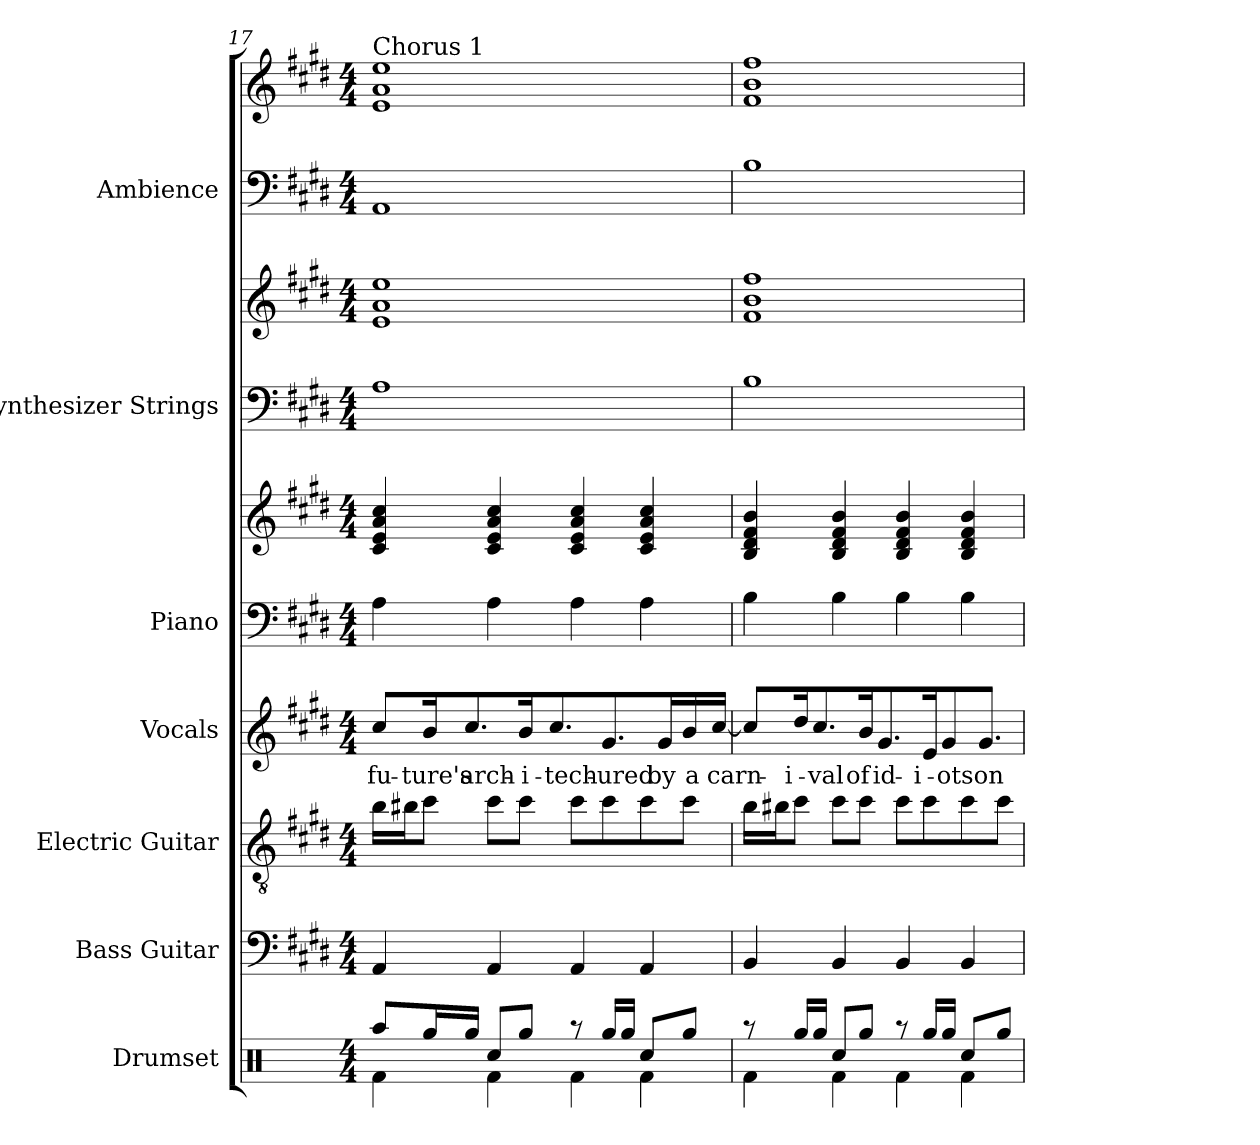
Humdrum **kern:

**kern	**kern	**kern	**kern	**text	**kern	**kern	**kern	**kern	**kern	**kern
*part7	*part6	*part5	*part4	*part4	*part3	*part3	*part2	*part2	*part1	*part1
*staff10	*staff9	*staff8	*staff7	*staff7	*staff6	*staff5	*staff4	*staff3	*staff2	*staff1
*I"Drumset	*I"Bass Guitar	*I"Electric Guitar	*I"Vocals	*	*I"Piano	*	*I"Synthesizer Strings	*	*I"Ambience	*
*I'D. Set	*I'B. Guit.	*I'E. Guit.	*I'Voc.	*	*I'Pno.	*	*I'Syn. Str.	*	*I'Amb.	*
*clefX	*clefF4	*clefGv2	*clefG2	*	*clefF4	*clefG2	*clefF4	*clefG2	*clefF4	*clefG2
*	*ITrd7c12	*	*	*	*	*	*	*	*	*
*k[]	*k[f#c#g#d#]	*k[f#c#g#d#]	*k[f#c#g#d#]	*	*k[f#c#g#d#]	*k[f#c#g#d#]	*k[f#c#g#d#]	*k[f#c#g#d#]	*k[f#c#g#d#]	*k[f#c#g#d#]
*M4/4	*M4/4	*M4/4	*M4/4	*	*M4/4	*M4/4	*M4/4	*M4/4	*M4/4	*M4/4
=17	=17	=17	=17	=17	=17	=17	=17	=17	=17	=17
*^	*	*	*	*	*	*	*	*	*	*
!	!	!	!	!	!	!	!	!	!	!	!LO:TX:a:t=Chorus 1
!	!	!	!	!	!LO:LY:b	!	!	!	!	!	!
8Raa/L	4Rf\	4AAA/	16b\LL	8cc#/L	fu-	4A\	4c#/ 4e/ 4a/ 4cc#/	1A	1e 1a 1ee	1AA	1e 1a 1ee
.	.	.	16b#X\J	.	.	.	.	.	.	.	.
!	!	!	!	!	!LO:LY:b	!	!	!	!	!	!
16Rgg/L	.	.	8cc#\J	16b/K	-ture's	.	.	.	.	.	.
!	!	!	!	!	!LO:LY:b	!	!	!	!	!	!
16Rgg/JJ	.	.	.	8.cc#/	arch-	.	.	.	.	.	.
8Rcc/L	4Rf\	4AAA/	8cc#\L	.	.	4A\	4c#/ 4e/ 4a/ 4cc#/	.	.	.	.
!	!	!	!	!	!LO:LY:b	!	!	!	!	!	!
8Rgg/J	.	.	8cc#\J	16b/K	-i-	.	.	.	.	.	.
!	!	!	!	!	!LO:LY:b	!	!	!	!	!	!
.	.	.	.	8.cc#/	-tech-	.	.	.	.	.	.
8r	4Rf\	4AAA/	8cc#\L	.	.	4A\	4c#/ 4e/ 4a/ 4cc#/	.	.	.	.
!	!	!	!	!	!LO:LY:b	!	!	!	!	!	!
16Rgg/LL	.	.	8cc#\	8.g#/	-ured	.	.	.	.	.	.
16Rgg/JJ	.	.	.	.	.	.	.	.	.	.	.
8Rcc/L	4Rf\	4AAA/	8cc#\	.	.	4A\	4c#/ 4e/ 4a/ 4cc#/	.	.	.	.
!	!	!	!	!	!LO:LY:b	!	!	!	!	!	!
.	.	.	.	16g#/L	by	.	.	.	.	.	.
!	!	!	!	!	!LO:LY:b	!	!	!	!	!	!
8Rgg/J	.	.	8cc#\J	16b/	a	.	.	.	.	.	.
!	!	!	!	!	!LO:LY:b	!	!	!	!	!	!
.	.	.	.	[16cc#/JJ	carn-	.	.	.	.	.	.
!!LO:PB:g=z
=18	=18	=18	=18	=18	=18	=18	=18	=18	=18	=18	=18
8r	4Rf\	4BBB/	16b\LL	8cc#/L]	.	4B\	4B/ 4d#/ 4f#/ 4b/	1B	1f# 1b 1ff#	1B	1f# 1b 1ff#
.	.	.	16b#X\J	.	.	.	.	.	.	.	.
!	!	!	!	!	!LO:LY:b	!	!	!	!	!	!
16Rgg/LL	.	.	8cc#\J	16dd#/K	-i-	.	.	.	.	.	.
!	!	!	!	!	!LO:LY:b	!	!	!	!	!	!
16Rgg/JJ	.	.	.	8.cc#/	-val	.	.	.	.	.	.
8Rcc/L	4Rf\	4BBB/	8cc#\L	.	.	4B\	4B/ 4d#/ 4f#/ 4b/	.	.	.	.
!	!	!	!	!	!LO:LY:b	!	!	!	!	!	!
8Rgg/J	.	.	8cc#\J	16b/K	of	.	.	.	.	.	.
!	!	!	!	!	!LO:LY:b	!	!	!	!	!	!
.	.	.	.	8.g#/	id-	.	.	.	.	.	.
8r	4Rf\	4BBB/	8cc#\L	.	.	4B\	4B/ 4d#/ 4f#/ 4b/	.	.	.	.
!	!	!	!	!	!LO:LY:b	!	!	!	!	!	!
16Rgg/LL	.	.	8cc#\	16e/K	-i-	.	.	.	.	.	.
!	!	!	!	!	!LO:LY:b	!	!	!	!	!	!
16Rgg/JJ	.	.	.	8g#/	-ots	.	.	.	.	.	.
8Rcc/L	4Rf\	4BBB/	8cc#\	.	.	4B\	4B/ 4d#/ 4f#/ 4b/	.	.	.	.
!	!	!	!	!	!LO:LY:b	!	!	!	!	!	!
.	.	.	.	8.g#/J	on	.	.	.	.	.	.
8Rgg/J	.	.	8cc#\J	.	.	.	.	.	.	.	.
*v	*v	*	*	*	*	*	*	*	*	*	*
=	=	=	=	=	=	=	=	=	=	=
*-	*-	*-	*-	*-	*-	*-	*-	*-	*-	*-
